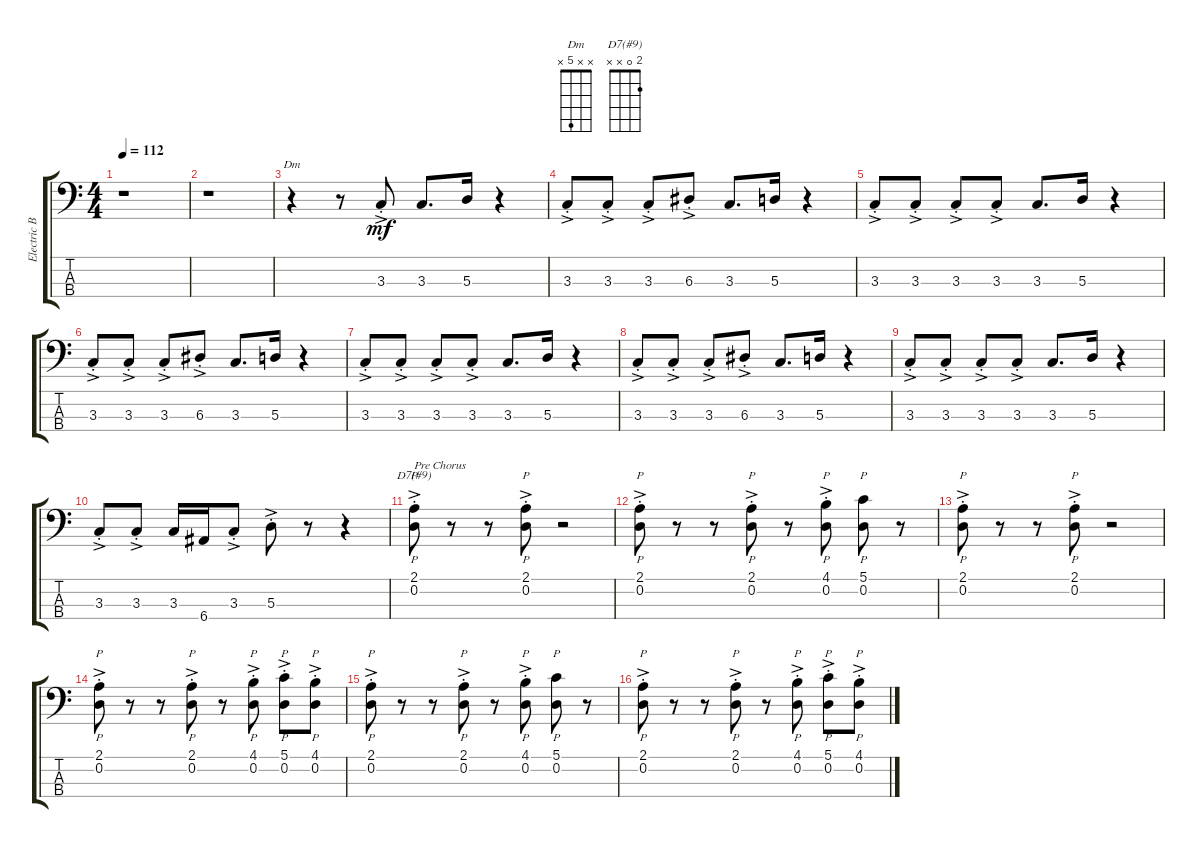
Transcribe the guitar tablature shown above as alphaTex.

\track ("Electric Bass" "Electric B") {instrument electricbassfinger}
\staff {score tabs}
\tuning (G2 D2 A1 E1) {hide}
\chord ("Dm" x x 5 x)
\chord ("D7(#9)" 2 0 x x)
\ts (4 4)
\tempo 112
\clef f4
\ks c
r.1{dy mf} |
r.1 |
r.4{ch "Dm"} r.8 3.3{ac st}.8 3.3.8{d} 5.3.16 r.4 |
3.3{ac st}.8 3.3{ac st}.8 3.3{ac st}.8 6.3{ac st}.8 3.3.8{d} 5.3.16 r.4 |
3.3{ac st}.8 3.3{ac st}.8 3.3{ac st}.8 3.3{ac st}.8 3.3.8{d} 5.3.16 r.4 |
3.3{ac st}.8 3.3{ac st}.8 3.3{ac st}.8 6.3{ac st}.8 3.3.8{d} 5.3.16 r.4 |
3.3{ac st}.8 3.3{ac st}.8 3.3{ac st}.8 3.3{ac st}.8 3.3.8{d} 5.3.16 r.4 |
3.3{ac st}.8 3.3{ac st}.8 3.3{ac st}.8 6.3{ac st}.8 3.3.8{d} 5.3.16 r.4 |
3.3{ac st}.8 3.3{ac st}.8 3.3{ac st}.8 3.3{ac st}.8 3.3.8{d} 5.3.16 r.4 |
3.3{ac st}.8 3.3{ac st}.8 3.3.16 6.4.16 3.3{ac st}.8 5.3{ac st}.8 r.8 r.4 |
(2.1{ac st} 0.2{ac st}).8{p ch "D7(#9)" txt "Pre Chorus"} r.8 r.8 (2.1{ac st} 0.2{ac st}).8{p} r.2 |
(2.1{ac st} 0.2{ac st}).8{p} r.8 r.8 (2.1{ac st} 0.2{ac st}).8{p} r.8 (4.1{ac st} 0.2{ac st}).8{p} (5.1 0.2).8{p} r.8 |
(2.1{ac st} 0.2{ac st}).8{p} r.8 r.8 (2.1{ac st} 0.2{ac st}).8{p} r.2 |
(2.1{ac st} 0.2{ac st}).8{p} r.8 r.8 (2.1{ac st} 0.2{ac st}).8{p} r.8 (4.1{ac st} 0.2{ac st}).8{p} (5.1{ac st} 0.2{ac st}).8{p} (4.1{ac st} 0.2{ac st}).8{p} |
(2.1{ac st} 0.2{ac st}).8{p} r.8 r.8 (2.1{ac st} 0.2{ac st}).8{p} r.8 (4.1{ac st} 0.2{ac st}).8{p} (5.1 0.2).8{p} r.8 |
(2.1{ac st} 0.2{ac st}).8{p} r.8 r.8 (2.1{ac st} 0.2{ac st}).8{p} r.8 (4.1{ac st} 0.2{ac st}).8{p} (5.1{ac st} 0.2{ac st}).8{p} (4.1{ac st} 0.2{ac st}).8{p}
